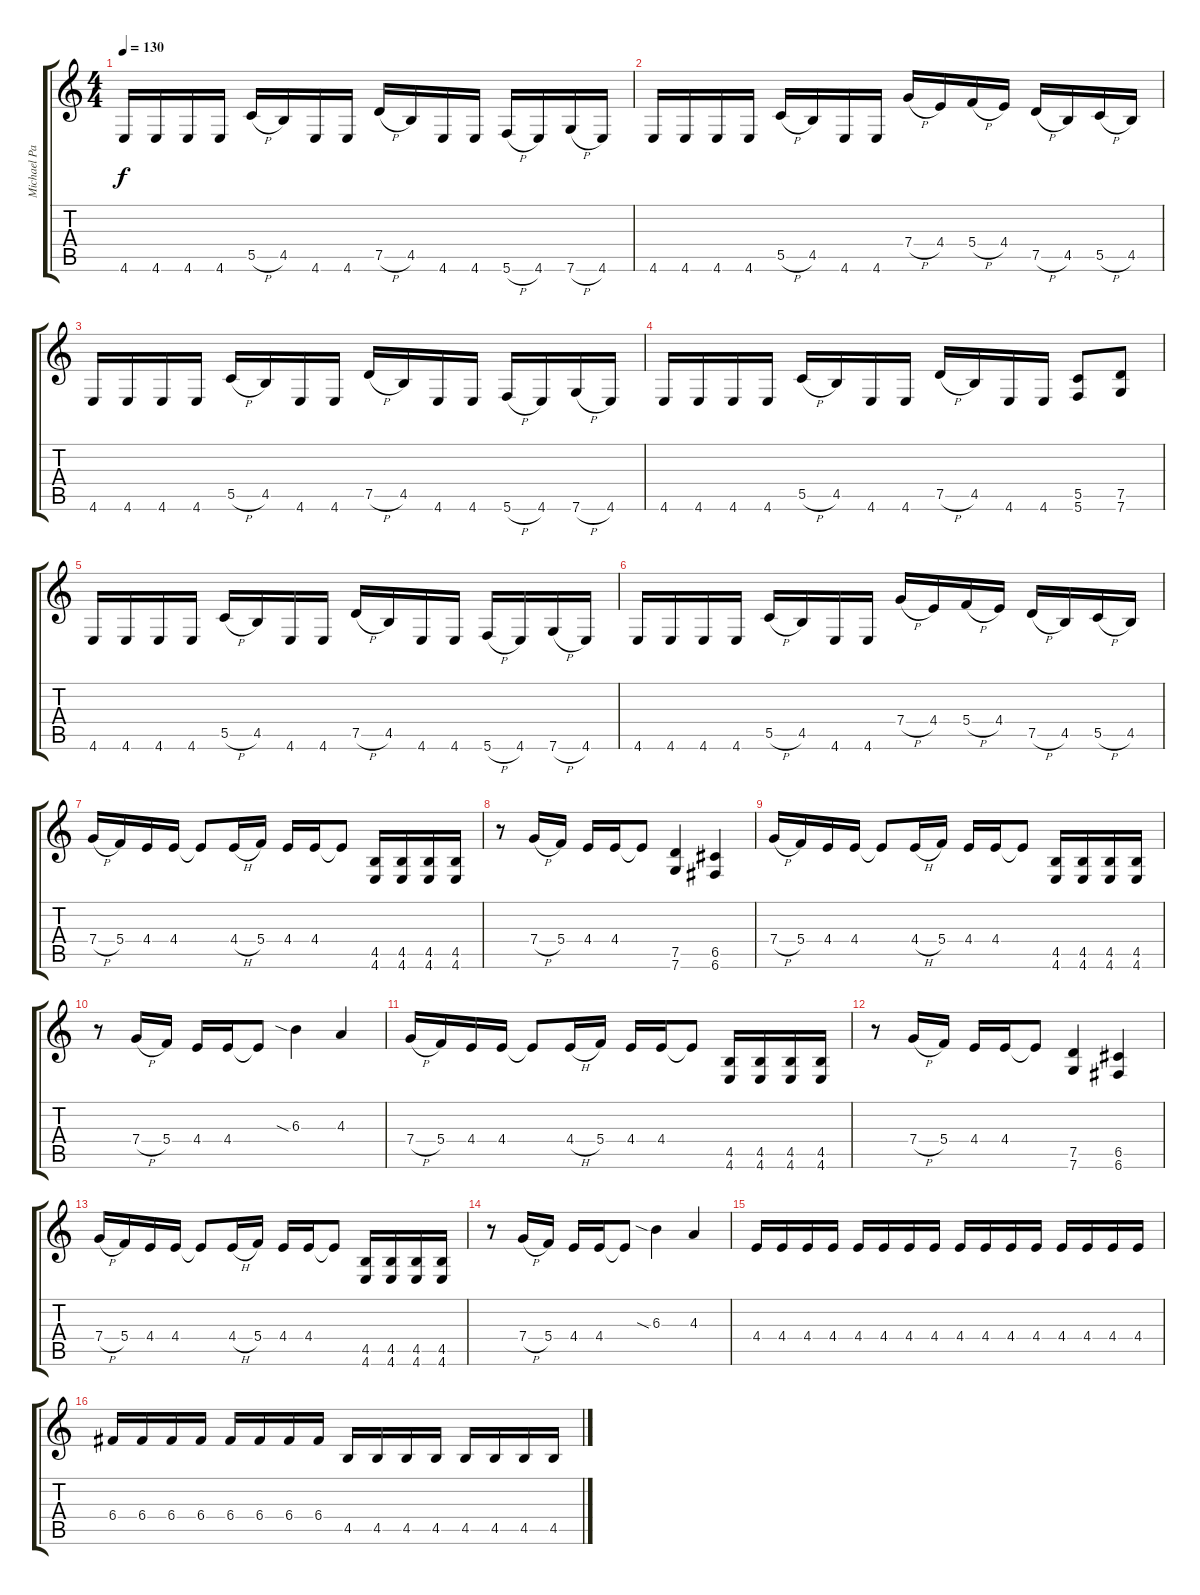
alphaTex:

\track ("Michael Paget " "Michael Pa") {instrument distortionguitar}
\staff {score tabs}
\tuning (D4 A3 F3 C3 G2 C2) {hide}
\ts (4 4)
\tempo 130
\clef g2
\ks c
4.6.16{dy f} 4.6.16 4.6.16 4.6.16 5.5{h}.16 4.5.16 4.6.16 4.6.16 7.5{h}.16 4.5.16 4.6.16 4.6.16 5.6{h}.16 4.6.16 7.6{h}.16 4.6.16 |
4.6.16 4.6.16 4.6.16 4.6.16 5.5{h}.16 4.5.16 4.6.16 4.6.16 7.4{h}.16 4.4.16 5.4{h}.16 4.4.16 7.5{h}.16 4.5.16 5.5{h}.16 4.5.16 |
4.6.16 4.6.16 4.6.16 4.6.16 5.5{h}.16 4.5.16 4.6.16 4.6.16 7.5{h}.16 4.5.16 4.6.16 4.6.16 5.6{h}.16 4.6.16 7.6{h}.16 4.6.16 |
4.6.16 4.6.16 4.6.16 4.6.16 5.5{h}.16 4.5.16 4.6.16 4.6.16 7.5{h}.16 4.5.16 4.6.16 4.6.16 (5.5 5.6).8 (7.5 7.6).8 |
4.6.16 4.6.16 4.6.16 4.6.16 5.5{h}.16 4.5.16 4.6.16 4.6.16 7.5{h}.16 4.5.16 4.6.16 4.6.16 5.6{h}.16 4.6.16 7.6{h}.16 4.6.16 |
4.6.16 4.6.16 4.6.16 4.6.16 5.5{h}.16 4.5.16 4.6.16 4.6.16 7.4{h}.16 4.4.16 5.4{h}.16 4.4.16 7.5{h}.16 4.5.16 5.5{h}.16 4.5.16 |
7.4{h}.16 5.4.16 4.4.16 4.4.16 4.4{t}.8 4.4{h}.16 5.4.16 4.4.16 4.4.16 4.4{t}.8 (4.5 4.6).16 (4.5 4.6).16 (4.5 4.6).16 (4.5 4.6).16 |
r.8 7.4{h}.16 5.4.16 4.4.16 4.4.16 4.4{t}.8 (7.5 7.6).4 (6.5 6.6).4 |
7.4{h}.16 5.4.16 4.4.16 4.4.16 4.4{t}.8 4.4{h}.16 5.4.16 4.4.16 4.4.16 4.4{t}.8 (4.5 4.6).16 (4.5 4.6).16 (4.5 4.6).16 (4.5 4.6).16 |
r.8 7.4{h}.16 5.4.16 4.4.16 4.4.16 4.4{t}.8 6.3{sia}.4 4.3.4 |
7.4{h}.16 5.4.16 4.4.16 4.4.16 4.4{t}.8 4.4{h}.16 5.4.16 4.4.16 4.4.16 4.4{t}.8 (4.5 4.6).16 (4.5 4.6).16 (4.5 4.6).16 (4.5 4.6).16 |
r.8 7.4{h}.16 5.4.16 4.4.16 4.4.16 4.4{t}.8 (7.5 7.6).4 (6.5 6.6).4 |
7.4{h}.16 5.4.16 4.4.16 4.4.16 4.4{t}.8 4.4{h}.16 5.4.16 4.4.16 4.4.16 4.4{t}.8 (4.5 4.6).16 (4.5 4.6).16 (4.5 4.6).16 (4.5 4.6).16 |
r.8 7.4{h}.16 5.4.16 4.4.16 4.4.16 4.4{t}.8 6.3{sia}.4 4.3.4 |
4.4.16 4.4.16 4.4.16 4.4.16 4.4.16 4.4.16 4.4.16 4.4.16 4.4.16 4.4.16 4.4.16 4.4.16 4.4.16 4.4.16 4.4.16 4.4.16 |
6.4.16 6.4.16 6.4.16 6.4.16 6.4.16 6.4.16 6.4.16 6.4.16 4.5.16 4.5.16 4.5.16 4.5.16 4.5.16 4.5.16 4.5.16 4.5.16
